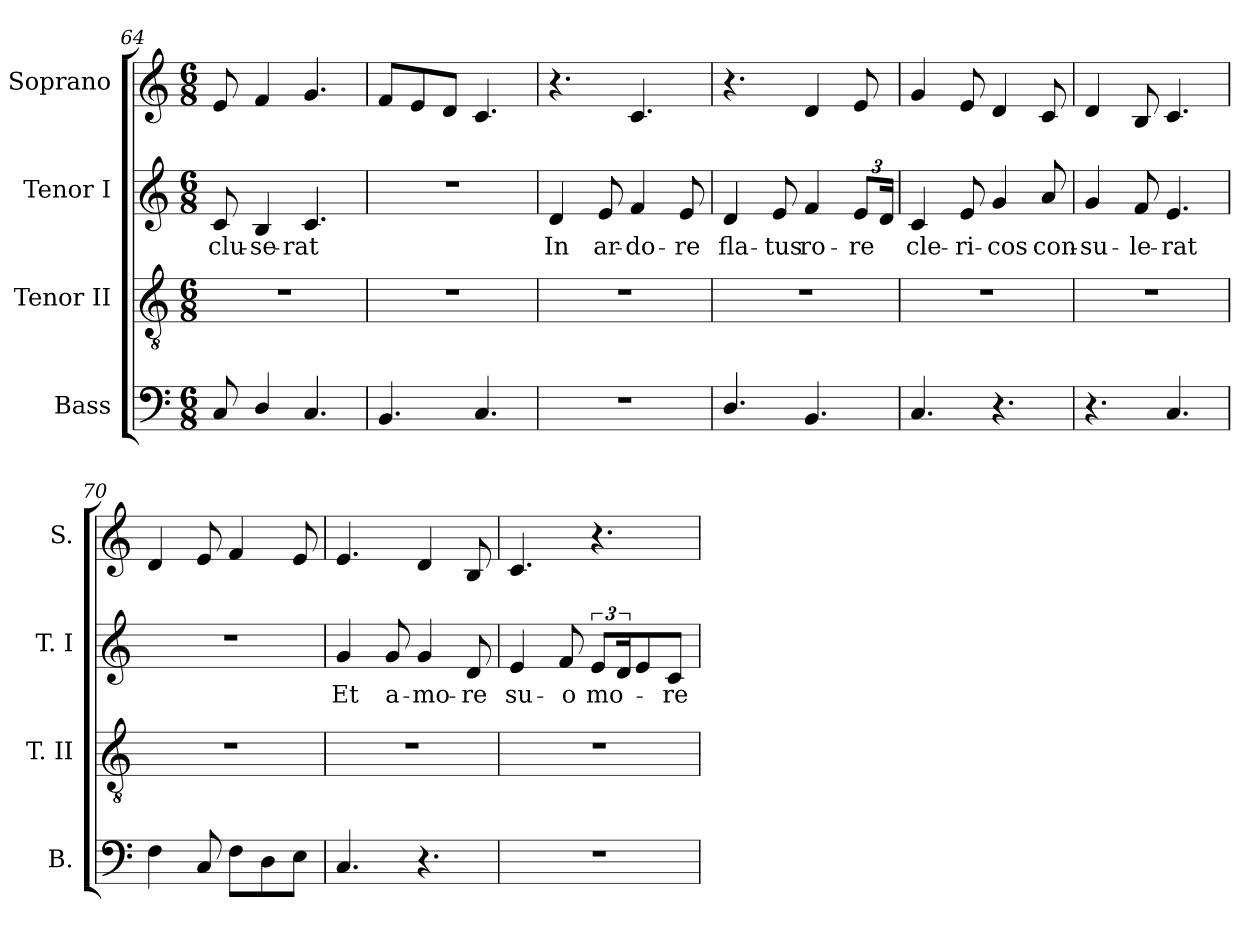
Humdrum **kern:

**kern	**kern	**kern	**text	**kern
*part4	*part3	*part2	*part2	*part1
*staff4	*staff3	*staff2	*staff2	*staff1
*I"Bass	*I"Tenor II	*I"Tenor I	*	*I"Soprano
*I'B.	*I'T. II	*I'T. I	*	*I'S.
*clefF4	*clefGv2	*clefG2	*	*clefG2
*k[]	*k[]	*k[]	*	*k[]
*C:	*C:	*C:	*	*C:
*M6/8	*M6/8	*M6/8	*	*M6/8
=64	=64	=64	=64	=64
!	!	!	!LO:LY:b	!
8C/	2.r	8c/	-clu-	8e/
!	!	!	!LO:LY:b	!
4D/	.	4B/	-se-	4f/
!	!	!	!LO:LY:b	!
4.C/	.	4.c/	-rat	4.g/
!!LO:LB:g=z
=65	=65	=65	=65	=65
4.BB/	2.r	2.r	.	8f/L
.	.	.	.	8e/
.	.	.	.	8d/J
4.C/	.	.	.	4.c/
=66	=66	=66	=66	=66
!	!	!	!LO:LY:b	!
2.r	2.r	4d/	In	4.r
!	!	!	!LO:LY:b	!
.	.	8e/	ar-	.
!	!	!	!LO:LY:b	!
.	.	4f/	-do-	4.c/
!	!	!	!LO:LY:b	!
.	.	8e/	-re	.
=67	=67	=67	=67	=67
!	!	!	!LO:LY:b	!
4.D/	2.r	4d/	fla-	4.r
!	!	!	!LO:LY:b	!
.	.	8e/	-tus	.
!	!	!	!LO:LY:b	!
4.BB/	.	4f/	ro-	4d/
*	*	*Xbrackettup	*	*
!	!	!	!LO:LY:b	!
.	.	12e/L	-re	8e/
.	.	24d/Jk	.	.
=68	=68	=68	=68	=68
!	!	!	!LO:LY:b	!
4.C/	2.r	4c/	cle-	4g/
!	!	!	!LO:LY:b	!
.	.	8e/	-ri-	8e/
!	!	!	!LO:LY:b	!
4.r	.	4g/	-cos	4d/
!	!	!	!LO:LY:b	!
.	.	8a/	con-	8c/
=69	=69	=69	=69	=69
!	!	!	!LO:LY:b	!
4.r	2.r	4g/	-su-	4d/
!	!	!	!LO:LY:b	!
.	.	8f/	-le-	8B/
!	!	!	!LO:LY:b	!
4.C/	.	4.e/	-rat	4.c/
=70	=70	=70	=70	=70
4F\	2.r	2.r	.	4d/
8C/	.	.	.	8e/
8F\L	.	.	.	4f/
8D\	.	.	.	.
8E\J	.	.	.	8e/
=71	=71	=71	=71	=71
!	!	!	!LO:LY:b	!
4.C/	2.r	4g/	Et	4.e/
!	!	!	!LO:LY:b	!
.	.	8g/	a-	.
!	!	!	!LO:LY:b	!
4.r	.	4g/	-mo-	4d/
!	!	!	!LO:LY:b	!
.	.	8d/	-re	8B/
!!LO:LB:g=z
=72	=72	=72	=72	=72
!	!	!	!LO:LY:b	!
2.r	2.r	4e/	su-	4.c/
!	!	!	!LO:LY:b	!
.	.	8f/	-o	.
*	*	*brackettup	*	*
!	!	!	!LO:LY:b	!
.	.	12e/L	mo-	4.r
.	.	24d/k	.	.
.	.	8e/	.	.
!	!	!	!LO:LY:b	!
.	.	8c/J	-re	.
=	=	=	=	=
*-	*-	*-	*-	*-
